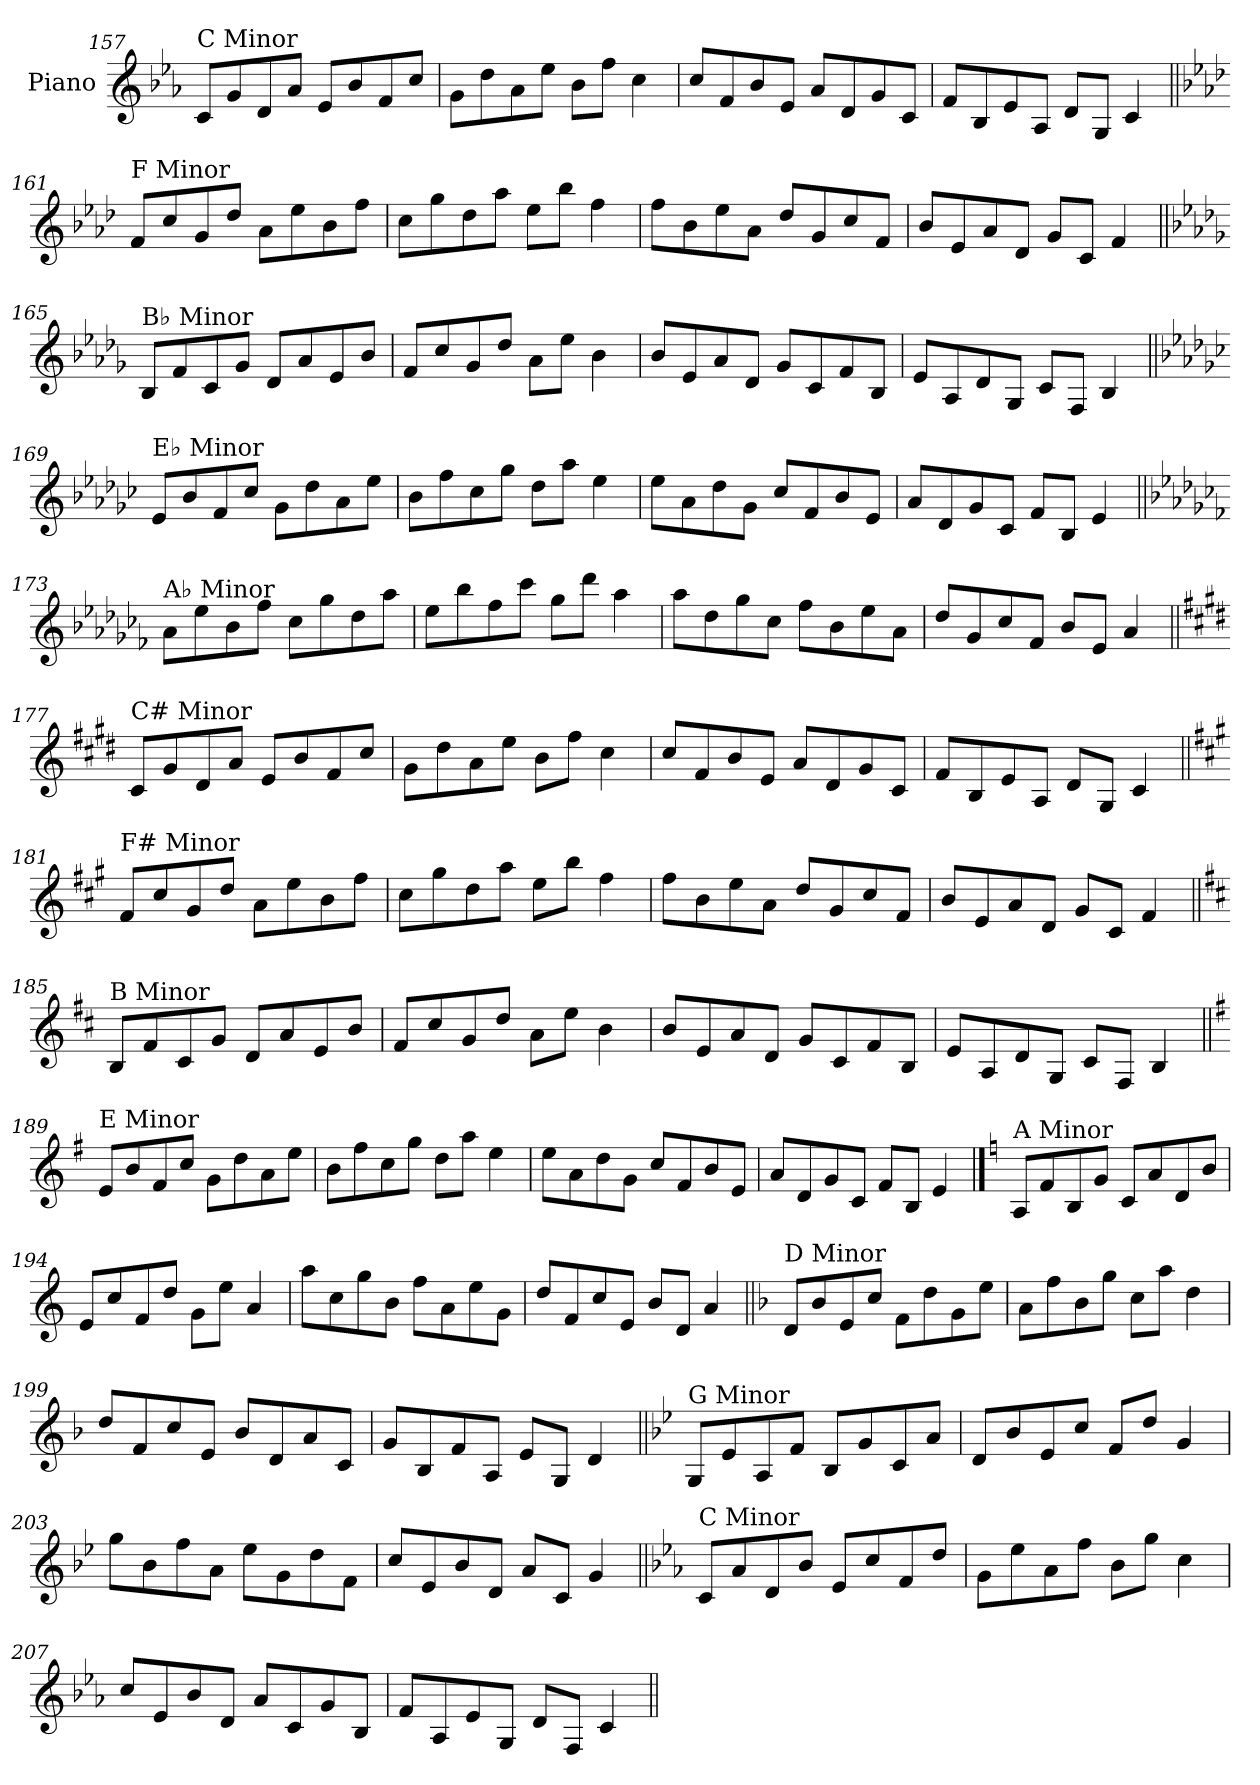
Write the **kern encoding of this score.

**kern
*part1
*staff1
*I"Piano
*I'Pno.
!!LO:LB:g=z
*clefG2
*k[b-e-a-]
=157
!LO:TX:a:t=C Minor
8c/L
8g/
8d/
8a-/J
8e-/L
8b-/
8f/
8cc/J
=158
8g\L
8dd\
8a-\
8ee-\J
8b-\L
8ff\J
4cc\
=159
8cc/L
8f/
8b-/
8e-/J
8a-/L
8d/
8g/
8c/J
=160
8f/L
8B-/
8e-/
8A-/J
8d/L
8G/J
4c/
!!LO:LB:g=z
=161||
*k[b-e-a-d-]
!LO:TX:a:t=F Minor
8f/L
8cc/
8g/
8dd-/J
8a-\L
8ee-\
8b-\
8ff\J
=162
8cc\L
8gg\
8dd-\
8aa-\J
8ee-\L
8bb-\J
4ff\
=163
8ff\L
8b-\
8ee-\
8a-\J
8dd-/L
8g/
8cc/
8f/J
=164
8b-/L
8e-/
8a-/
8d-/J
8g/L
8c/J
4f/
!!LO:LB:g=z
=165||
*k[b-e-a-d-g-]
!LO:TX:a:t=B♭ Minor
8B-/L
8f/
8c/
8g-/J
8d-/L
8a-/
8e-/
8b-/J
=166
8f/L
8cc/
8g-/
8dd-/J
8a-\L
8ee-\J
4b-\
=167
8b-/L
8e-/
8a-/
8d-/J
8g-/L
8c/
8f/
8B-/J
=168
8e-/L
8A-/
8d-/
8G-/J
8c/L
8F/J
4B-/
!!LO:LB:g=z
=169||
*k[b-e-a-d-g-c-]
!LO:TX:a:t=E♭ Minor
8e-/L
8b-/
8f/
8cc-/J
8g-\L
8dd-\
8a-\
8ee-\J
=170
8b-\L
8ff\
8cc-\
8gg-\J
8dd-\L
8aa-\J
4ee-\
=171
8ee-\L
8a-\
8dd-\
8g-\J
8cc-/L
8f/
8b-/
8e-/J
=172
8a-/L
8d-/
8g-/
8c-/J
8f/L
8B-/J
4e-/
!!LO:LB:g=z
=173||
*k[b-e-a-d-g-c-f-]
!LO:TX:a:t=A♭ Minor
8a-\L
8ee-\
8b-\
8ff-\J
8cc-\L
8gg-\
8dd-\
8aa-\J
=174
8ee-\L
8bb-\
8ff-\
8ccc-\J
8gg-\L
8ddd-\J
4aa-\
=175
8aa-\L
8dd-\
8gg-\
8cc-\J
8ff-\L
8b-\
8ee-\
8a-\J
=176
8dd-/L
8g-/
8cc-/
8f-/J
8b-/L
8e-/J
4a-/
!!LO:LB:g=z
=177||
*k[f#c#g#d#]
!LO:TX:a:t=C# Minor
8c#/L
8g#/
8d#/
8a/J
8e/L
8b/
8f#/
8cc#/J
=178
8g#\L
8dd#\
8a\
8ee\J
8b\L
8ff#\J
4cc#\
=179
8cc#/L
8f#/
8b/
8e/J
8a/L
8d#/
8g#/
8c#/J
=180
8f#/L
8B/
8e/
8A/J
8d#/L
8G#/J
4c#/
!!LO:LB:g=z
=181||
*k[f#c#g#]
!LO:TX:a:t=F# Minor
8f#/L
8cc#/
8g#/
8dd/J
8a\L
8ee\
8b\
8ff#\J
=182
8cc#\L
8gg#\
8dd\
8aa\J
8ee\L
8bb\J
4ff#\
=183
8ff#\L
8b\
8ee\
8a\J
8dd/L
8g#/
8cc#/
8f#/J
=184
8b/L
8e/
8a/
8d/J
8g#/L
8c#/J
4f#/
!!LO:LB:g=z
=185||
*k[f#c#]
!LO:TX:a:t=B Minor
8B/L
8f#/
8c#/
8g/J
8d/L
8a/
8e/
8b/J
=186
8f#/L
8cc#/
8g/
8dd/J
8a\L
8ee\J
4b\
=187
8b/L
8e/
8a/
8d/J
8g/L
8c#/
8f#/
8B/J
=188
8e/L
8A/
8d/
8G/J
8c#/L
8F#/J
4B/
!!LO:LB:g=z
=189||
*k[f#]
!LO:TX:a:t=E Minor
8e/L
8b/
8f#/
8cc/J
8g\L
8dd\
8a\
8ee\J
=190
8b\L
8ff#\
8cc\
8gg\J
8dd\L
8aa\J
4ee\
=191
8ee\L
8a\
8dd\
8g\J
8cc/L
8f#/
8b/
8e/J
=192
8a/L
8d/
8g/
8c/J
8f#/L
8B/J
4e/
!!LO:PB:g=z
==193
*k[]
!LO:TX:a:t=A Minor
8A/L
8f/
8B/
8g/J
8c/L
8a/
8d/
8b/J
=194
8e/L
8cc/
8f/
8dd/J
8g\L
8ee\J
4a/
=195
8aa\L
8cc\
8gg\
8b\J
8ff\L
8a\
8ee\
8g\J
=196
8dd/L
8f/
8cc/
8e/J
8b/L
8d/J
4a/
!!LO:LB:g=z
=197||
*k[b-]
!LO:TX:a:t=D Minor
8d/L
8b-/
8e/
8cc/J
8f\L
8dd\
8g\
8ee\J
=198
8a\L
8ff\
8b-\
8gg\J
8cc\L
8aa\J
4dd\
=199
8dd/L
8f/
8cc/
8e/J
8b-/L
8d/
8a/
8c/J
=200
8g/L
8B-/
8f/
8A/J
8e/L
8G/J
4d/
!!LO:LB:g=z
=201||
*k[b-e-]
!LO:TX:a:t=G Minor
8G/L
8e-/
8A/
8f/J
8B-/L
8g/
8c/
8a/J
=202
8d/L
8b-/
8e-/
8cc/J
8f/L
8dd/J
4g/
=203
8gg\L
8b-\
8ff\
8a\J
8ee-\L
8g\
8dd\
8f\J
=204
8cc/L
8e-/
8b-/
8d/J
8a/L
8c/J
4g/
!!LO:LB:g=z
=205||
*k[b-e-a-]
!LO:TX:a:t=C Minor
8c/L
8a-/
8d/
8b-/J
8e-/L
8cc/
8f/
8dd/J
=206
8g\L
8ee-\
8a-\
8ff\J
8b-\L
8gg\J
4cc\
=207
8cc/L
8e-/
8b-/
8d/J
8a-/L
8c/
8g/
8B-/J
=208
8f/L
8A-/
8e-/
8G/J
8d/L
8F/J
4c/
=||
*-
